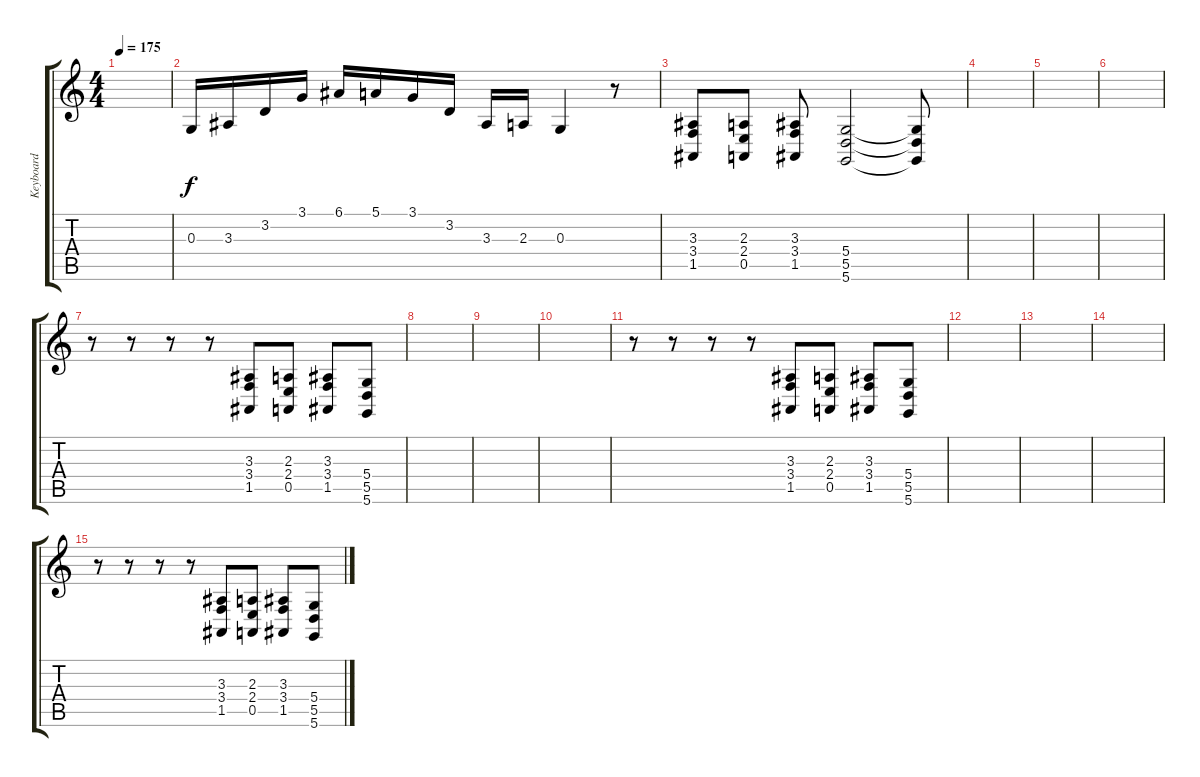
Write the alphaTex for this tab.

\track ("Keyboard" "Keyboard") {instrument harpsichord}
\staff {score tabs}
\tuning (E4 B3 G3 D3 A2 D2) {hide}
\ts (4 4)
\tempo 175
\clef g2
\ks c
|
0.3.16 3.3.16 3.2.16 3.1.16 6.1.16 5.1.16 3.1.16 3.2.16 3.3.16 2.3.16 0.3.4 r.8 |
(3.3 3.4 1.5).8 (2.3 2.4 0.5).8 (3.3 3.4 1.5).8 (5.4 5.5 5.6).2 (5.4{t} 5.5{t} 5.6{t}).8 |
|
|
|
r.8 r.8 r.8 r.8 (3.3 3.4 1.5).8 (2.3 2.4 0.5).8 (3.3 3.4 1.5).8 (5.4 5.5 5.6).8 |
|
|
|
r.8 r.8 r.8 r.8 (3.3 3.4 1.5).8 (2.3 2.4 0.5).8 (3.3 3.4 1.5).8 (5.4 5.5 5.6).8 |
|
|
|
r.8 r.8 r.8 r.8 (3.3 3.4 1.5).8 (2.3 2.4 0.5).8 (3.3 3.4 1.5).8 (5.4 5.5 5.6).8
